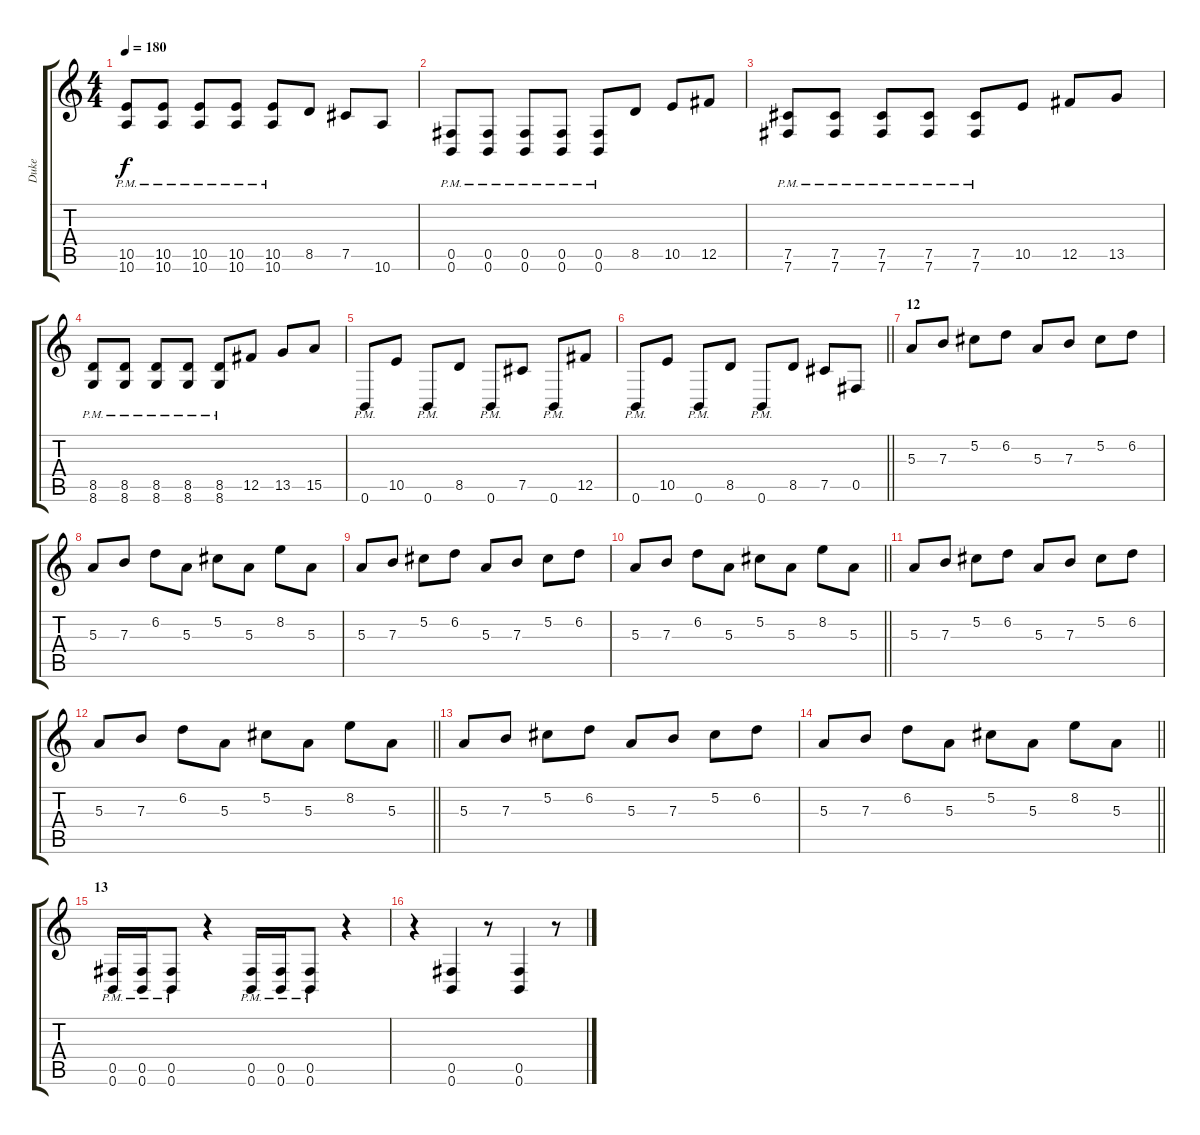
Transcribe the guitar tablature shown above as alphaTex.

\track ("Duke" "Duke") {instrument distortionguitar}
\staff {score tabs}
\tuning (Db4 Ab3 E3 B2 Gb2 B1) {hide}
\ts (4 4)
\tempo 180
\clef g2
\ks c
(10.5{pm} 10.6{pm}).8{dy f} (10.5{pm} 10.6{pm}).8 (10.5{pm} 10.6{pm}).8 (10.5{pm} 10.6{pm}).8 (10.5{pm} 10.6{pm}).8 8.5.8 7.5.8 10.6.8 |
(0.5{pm} 0.6{pm}).8 (0.5{pm} 0.6{pm}).8 (0.5{pm} 0.6{pm}).8 (0.5{pm} 0.6{pm}).8 (0.5{pm} 0.6{pm}).8 8.5.8 10.5.8 12.5.8 |
(7.5{pm} 7.6{pm}).8 (7.5{pm} 7.6{pm}).8 (7.5{pm} 7.6{pm}).8 (7.5{pm} 7.6{pm}).8 (7.5{pm} 7.6{pm}).8 10.5.8 12.5.8 13.5.8 |
(8.5{pm} 8.6{pm}).8 (8.5{pm} 8.6{pm}).8 (8.5{pm} 8.6{pm}).8 (8.5{pm} 8.6{pm}).8 (8.5{pm} 8.6{pm}).8 12.5.8 13.5.8 15.5.8 |
0.6{pm}.8 10.5.8 0.6{pm}.8 8.5.8 0.6{pm}.8 7.5.8 0.6{pm}.8 12.5.8 |
\barLineRight lightlight
0.6{pm}.8 10.5.8 0.6{pm}.8 8.5.8 0.6{pm}.8 8.5.8 7.5.8 0.5.8 |
\section ("" "12")
5.3.8 7.3.8 5.2.8 6.2.8 5.3.8 7.3.8 5.2.8 6.2.8 |
5.3.8 7.3.8 6.2.8 5.3.8 5.2.8 5.3.8 8.2.8 5.3.8 |
5.3.8 7.3.8 5.2.8 6.2.8 5.3.8 7.3.8 5.2.8 6.2.8 |
\barLineRight lightlight
5.3.8 7.3.8 6.2.8 5.3.8 5.2.8 5.3.8 8.2.8 5.3.8 |
5.3.8 7.3.8 5.2.8 6.2.8 5.3.8 7.3.8 5.2.8 6.2.8 |
\barLineRight lightlight
5.3.8 7.3.8 6.2.8 5.3.8 5.2.8 5.3.8 8.2.8 5.3.8 |
5.3.8 7.3.8 5.2.8 6.2.8 5.3.8 7.3.8 5.2.8 6.2.8 |
\barLineRight lightlight
5.3.8 7.3.8 6.2.8 5.3.8 5.2.8 5.3.8 8.2.8 5.3.8 |
\section ("" "13")
(0.5{pm} 0.6{pm}).16 (0.5{pm} 0.6{pm}).16 (0.5{pm} 0.6{pm}).8 r.4 (0.5{pm} 0.6{pm}).16 (0.5{pm} 0.6{pm}).16 (0.5{pm} 0.6{pm}).8 r.4 |
r.4 (0.5 0.6).4 r.8 (0.5 0.6).4 r.8
